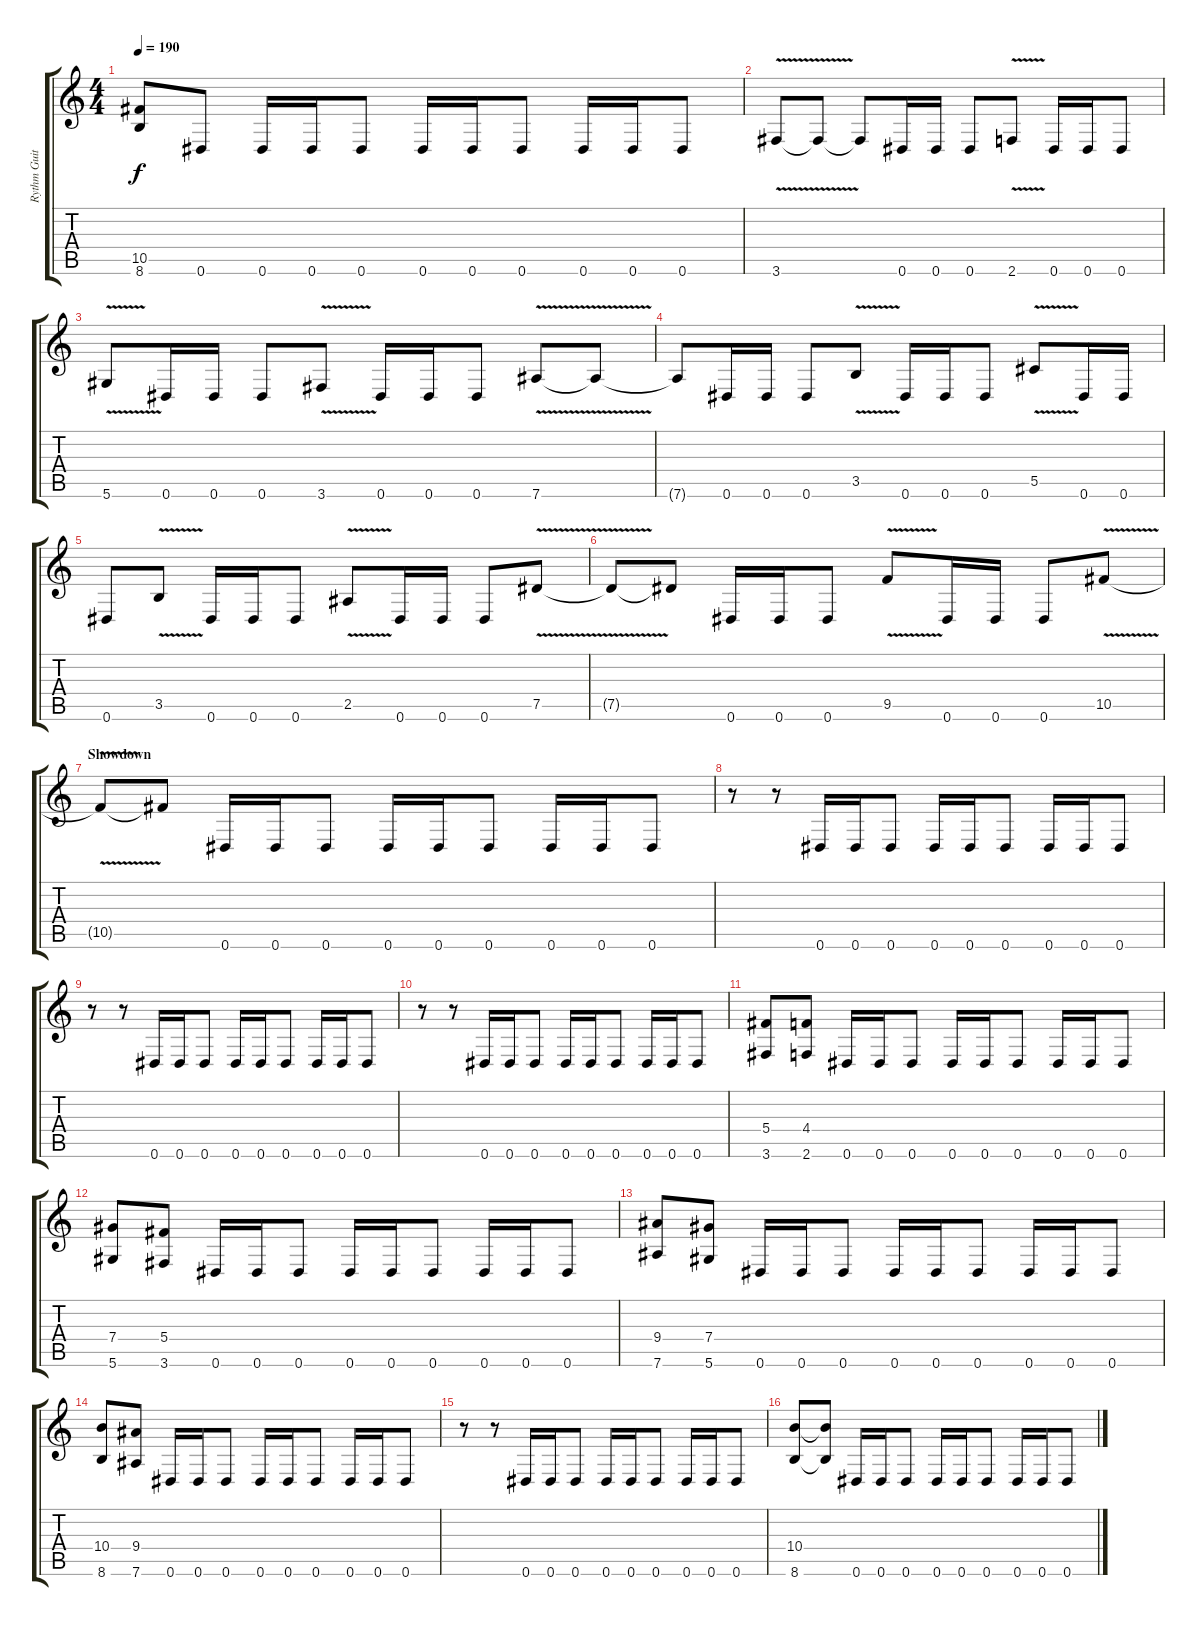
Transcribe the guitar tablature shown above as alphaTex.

\track ("Rythm Guitar" "Rythm Guit") {instrument distortionguitar}
\staff {score tabs}
\tuning (Eb4 Bb3 Gb3 Db3 Ab2 Eb2) {hide}
\ts (4 4)
\tempo 190
\clef g2
\ks c
(10.5 8.6).8{dy f} 0.6.8 0.6.16 0.6.16 0.6.8 0.6.16 0.6.16 0.6.8 0.6.16 0.6.16 0.6.8 |
3.6{v}.8 3.6{t}.8 3.6{t}.8 0.6.16 0.6.16 0.6.8 2.6{v}.8 0.6.16 0.6.16 0.6.8 |
5.6{v}.8 0.6.16 0.6.16 0.6.8 3.6{v}.8 0.6.16 0.6.16 0.6.8 7.6{v}.8 7.6{t}.8 |
7.6{t}.8 0.6.16 0.6.16 0.6.8 3.5{v}.8 0.6.16 0.6.16 0.6.8 5.5{v}.8 0.6.16 0.6.16 |
0.6.8 3.5{v}.8 0.6.16 0.6.16 0.6.8 2.5{v}.8 0.6.16 0.6.16 0.6.8 7.5{v}.8 |
7.5{t}.8 7.5{t}.8 0.6.16 0.6.16 0.6.8 9.5{v}.8 0.6.16 0.6.16 0.6.8 10.5{v}.8 |
\section ("" "Showdown")
10.5{t}.8 10.5{t}.8 0.6.16 0.6.16 0.6.8 0.6.16 0.6.16 0.6.8 0.6.16 0.6.16 0.6.8 |
r.8 r.8 0.6.16 0.6.16 0.6.8 0.6.16 0.6.16 0.6.8 0.6.16 0.6.16 0.6.8 |
r.8 r.8 0.6.16 0.6.16 0.6.8 0.6.16 0.6.16 0.6.8 0.6.16 0.6.16 0.6.8 |
r.8 r.8 0.6.16 0.6.16 0.6.8 0.6.16 0.6.16 0.6.8 0.6.16 0.6.16 0.6.8 |
(5.4 3.6).8 (4.4 2.6).8 0.6.16 0.6.16 0.6.8 0.6.16 0.6.16 0.6.8 0.6.16 0.6.16 0.6.8 |
(7.4 5.6).8 (5.4 3.6).8 0.6.16 0.6.16 0.6.8 0.6.16 0.6.16 0.6.8 0.6.16 0.6.16 0.6.8 |
(9.4 7.6).8 (7.4 5.6).8 0.6.16 0.6.16 0.6.8 0.6.16 0.6.16 0.6.8 0.6.16 0.6.16 0.6.8 |
(10.4 8.6).8 (9.4 7.6).8 0.6.16 0.6.16 0.6.8 0.6.16 0.6.16 0.6.8 0.6.16 0.6.16 0.6.8 |
r.8 r.8 0.6.16 0.6.16 0.6.8 0.6.16 0.6.16 0.6.8 0.6.16 0.6.16 0.6.8 |
(10.4 8.6).8 (10.4{t} 8.6{t}).8 0.6.16 0.6.16 0.6.8 0.6.16 0.6.16 0.6.8 0.6.16 0.6.16 0.6.8
